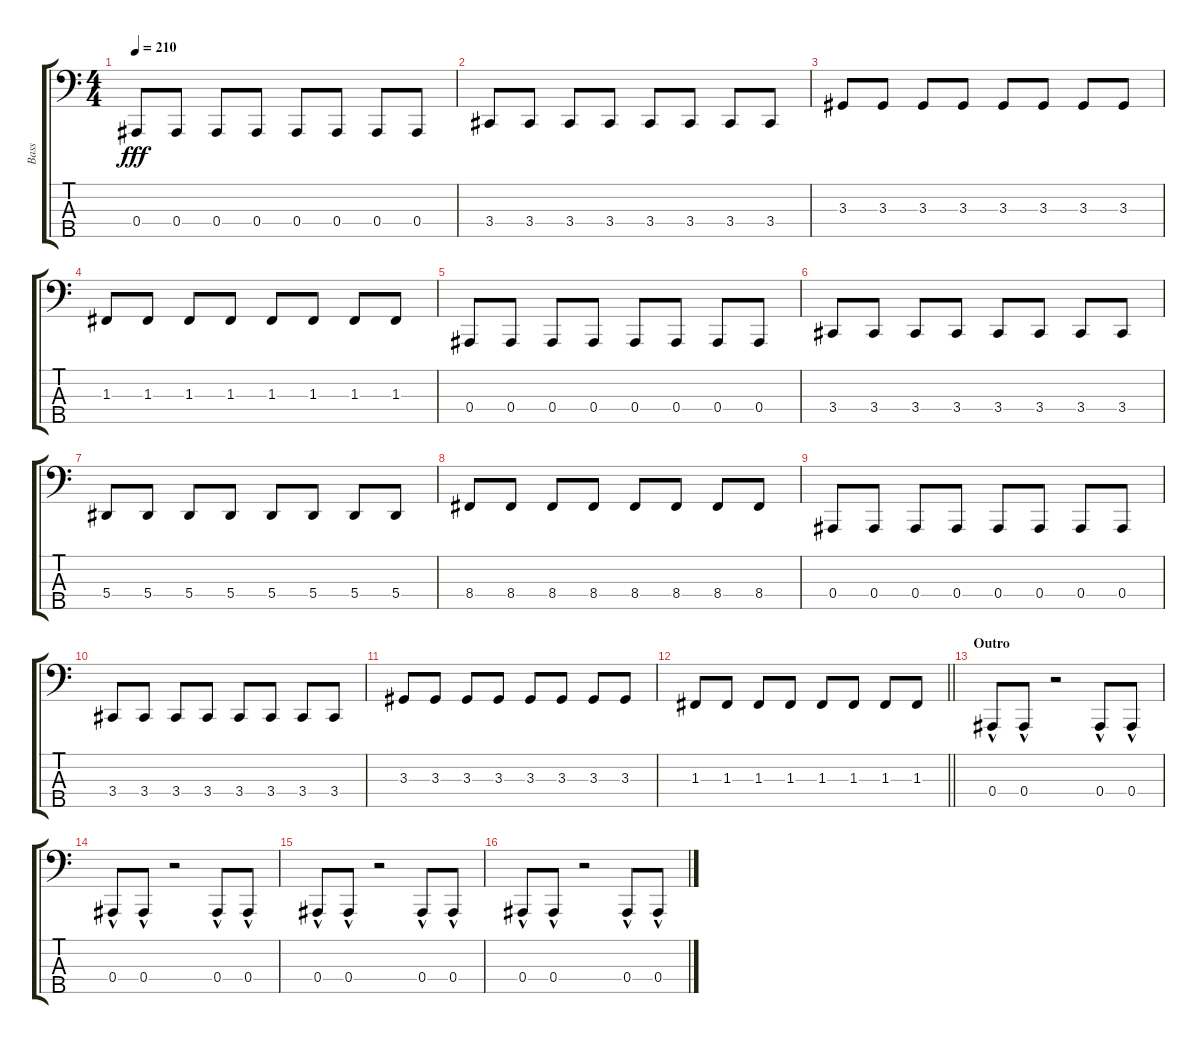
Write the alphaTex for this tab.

\track ("Bass" "Bass") {instrument electricbassfinger}
\staff {score tabs}
\tuning (Eb2 Bb1 F1 Bb0 F0) {hide}
\ts (4 4)
\tempo 210
\clef f4
\ks c
0.4.8{dy fff} 0.4.8 0.4.8 0.4.8 0.4.8 0.4.8 0.4.8 0.4.8 |
3.4.8 3.4.8 3.4.8 3.4.8 3.4.8 3.4.8 3.4.8 3.4.8 |
3.3.8 3.3.8 3.3.8 3.3.8 3.3.8 3.3.8 3.3.8 3.3.8 |
1.3.8 1.3.8 1.3.8 1.3.8 1.3.8 1.3.8 1.3.8 1.3.8 |
0.4.8 0.4.8 0.4.8 0.4.8 0.4.8 0.4.8 0.4.8 0.4.8 |
3.4.8 3.4.8 3.4.8 3.4.8 3.4.8 3.4.8 3.4.8 3.4.8 |
5.4.8 5.4.8 5.4.8 5.4.8 5.4.8 5.4.8 5.4.8 5.4.8 |
8.4.8 8.4.8 8.4.8 8.4.8 8.4.8 8.4.8 8.4.8 8.4.8 |
0.4.8 0.4.8 0.4.8 0.4.8 0.4.8 0.4.8 0.4.8 0.4.8 |
3.4.8 3.4.8 3.4.8 3.4.8 3.4.8 3.4.8 3.4.8 3.4.8 |
3.3.8 3.3.8 3.3.8 3.3.8 3.3.8 3.3.8 3.3.8 3.3.8 |
\barLineRight lightlight
1.3.8 1.3.8 1.3.8 1.3.8 1.3.8 1.3.8 1.3.8 1.3.8 |
\section ("" "Outro")
0.4{hac}.8 0.4{hac}.8 r.2 0.4{hac}.8 0.4{hac}.8 |
0.4{hac}.8 0.4{hac}.8 r.2 0.4{hac}.8 0.4{hac}.8 |
0.4{hac}.8 0.4{hac}.8 r.2 0.4{hac}.8 0.4{hac}.8 |
0.4{hac}.8 0.4{hac}.8 r.2 0.4{hac}.8 0.4{hac}.8
